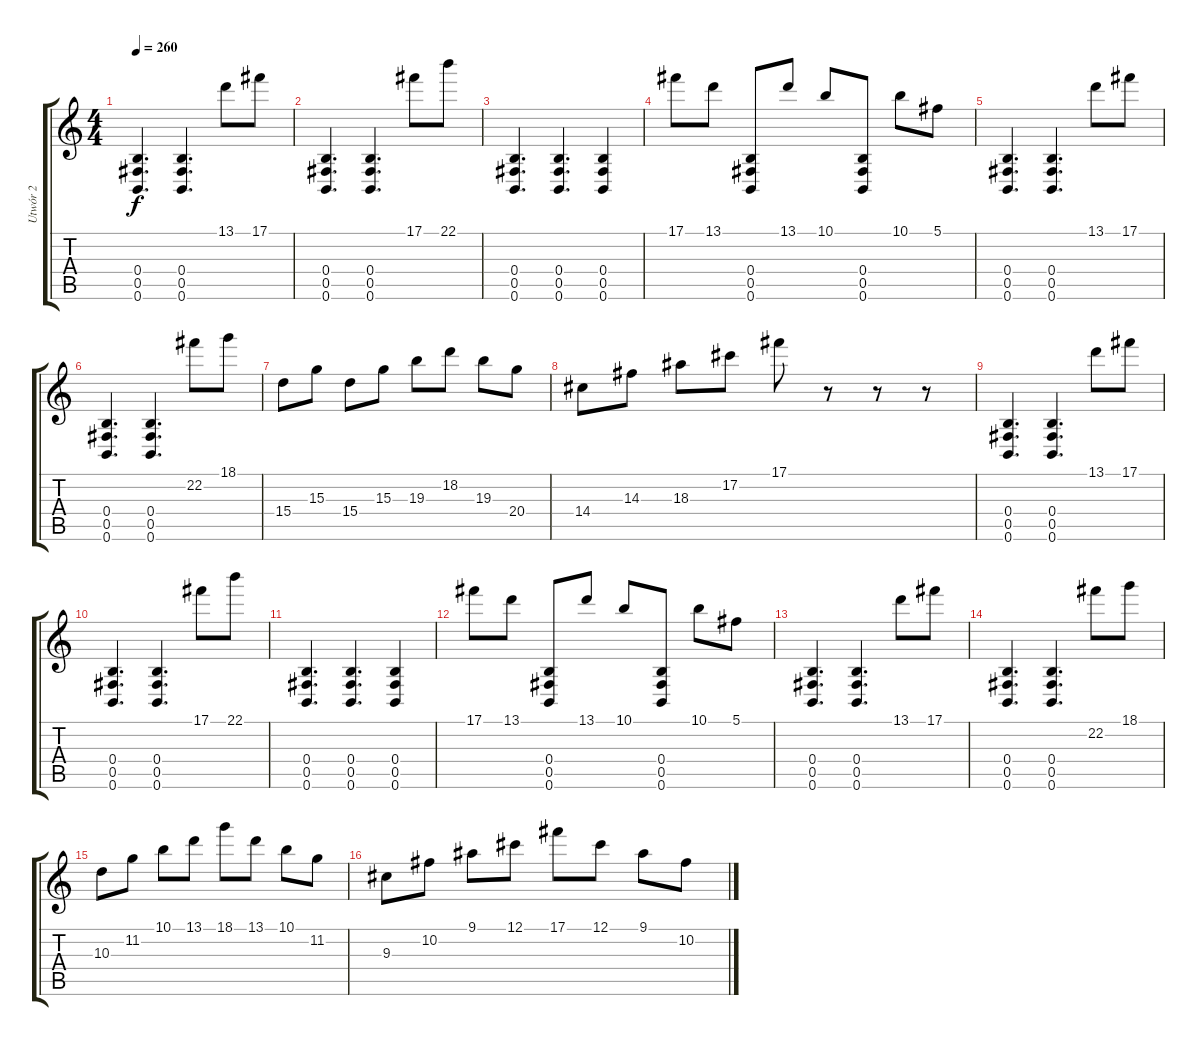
\track ("Utwór 2" "Utwór 2") {instrument distortionguitar}
\staff {score tabs}
\tuning (Db4 Ab3 E3 B2 Gb2 B1) {hide}
\ts (4 4)
\tempo 260
\clef g2
\ks c
(0.4 0.5 0.6).4{d dy f} (0.4 0.5 0.6).4{d} 13.1.8 17.1.8 |
(0.4 0.5 0.6).4{d} (0.4 0.5 0.6).4{d} 17.1.8 22.1.8 |
(0.4 0.5 0.6).4{d} (0.4 0.5 0.6).4{d} (0.4 0.5 0.6).4 |
17.1.8 13.1.8 (0.4 0.5 0.6).8 13.1.8 10.1.8 (0.4 0.5 0.6).8 10.1.8 5.1.8 |
(0.4 0.5 0.6).4{d} (0.4 0.5 0.6).4{d} 13.1.8 17.1.8 |
(0.4 0.5 0.6).4{d} (0.4 0.5 0.6).4{d} 22.2.8 18.1.8 |
15.4.8 15.3.8 15.4.8 15.3.8 19.3.8 18.2.8 19.3.8 20.4.8 |
14.4.8 14.3.8 18.3.8 17.2.8 17.1.8 r.8 r.8 r.8 |
(0.4 0.5 0.6).4{d} (0.4 0.5 0.6).4{d} 13.1.8 17.1.8 |
(0.4 0.5 0.6).4{d} (0.4 0.5 0.6).4{d} 17.1.8 22.1.8 |
(0.4 0.5 0.6).4{d} (0.4 0.5 0.6).4{d} (0.4 0.5 0.6).4 |
17.1.8 13.1.8 (0.4 0.5 0.6).8 13.1.8 10.1.8 (0.4 0.5 0.6).8 10.1.8 5.1.8 |
(0.4 0.5 0.6).4{d} (0.4 0.5 0.6).4{d} 13.1.8 17.1.8 |
(0.4 0.5 0.6).4{d} (0.4 0.5 0.6).4{d} 22.2.8 18.1.8 |
10.3.8 11.2.8 10.1.8 13.1.8 18.1.8 13.1.8 10.1.8 11.2.8 |
9.3.8 10.2.8 9.1.8 12.1.8 17.1.8 12.1.8 9.1.8 10.2.8
